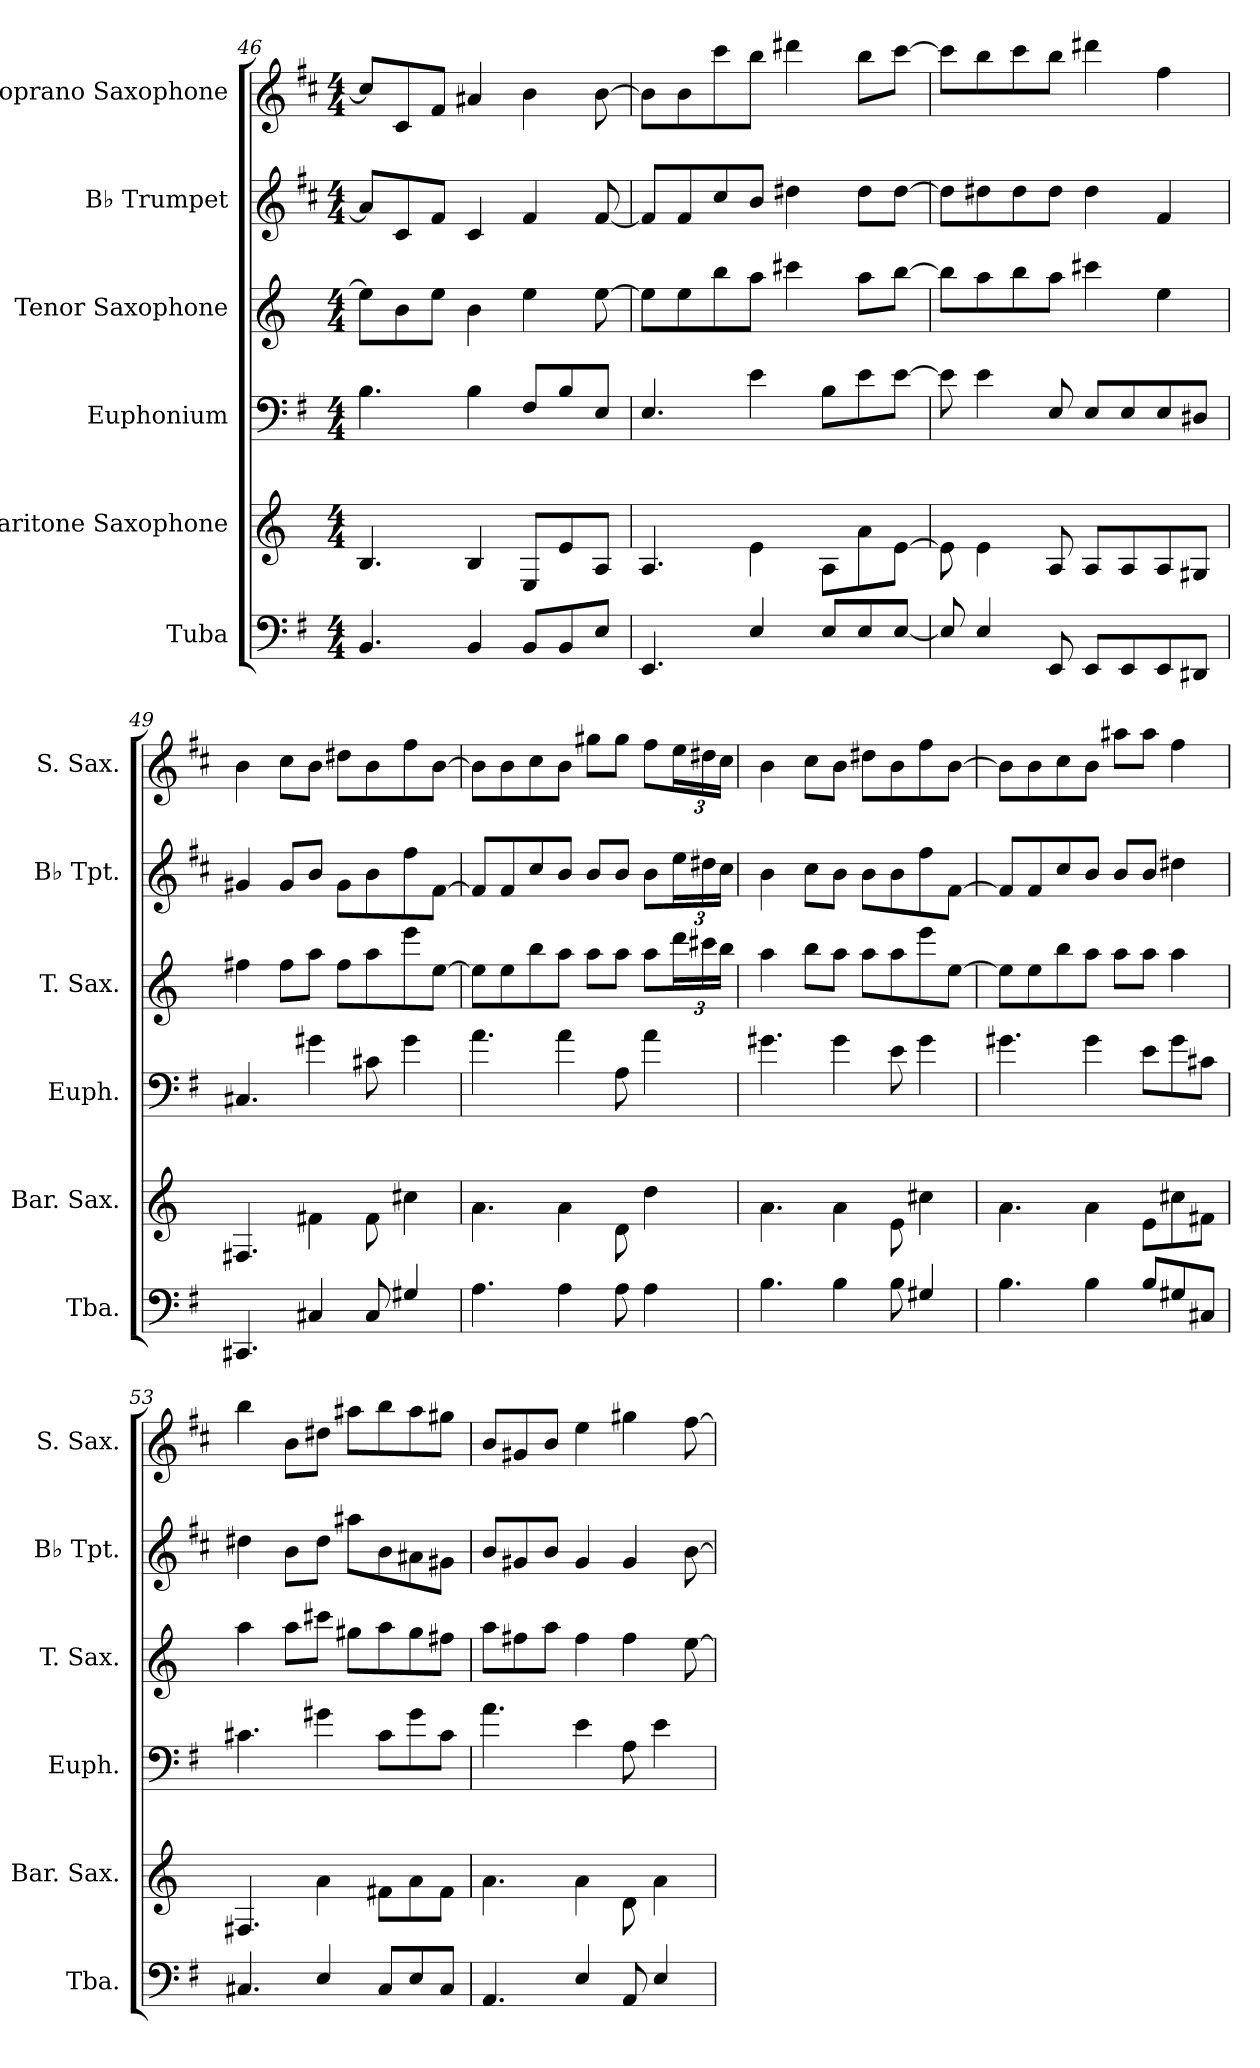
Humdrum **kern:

**kern	**kern	**kern	**kern	**kern	**kern
*part6	*part5	*part4	*part3	*part2	*part1
*staff6	*staff5	*staff4	*staff3	*staff2	*staff1
*I"Tuba	*I"Baritone Saxophone	*I"Euphonium	*I"Tenor Saxophone	*I"B♭ Trumpet	*I"Soprano Saxophone
*I'Tba.	*I'Bar. Sax.	*I'Euph.	*I'T. Sax.	*I'B♭ Tpt.	*I'S. Sax.
*clefF4	*clefG2	*clefF4	*clefG2	*clefG2	*clefG2
*ITrd4c7	*ITrd12c21	*ITrd4c7	*ITrd8c14	*ITrd1c2	*ITrd1c2
*k[]	*k[]	*k[]	*k[]	*k[]	*k[]
*M4/4	*M4/4	*M4/4	*M4/4	*M4/4	*M4/4
=46	=46	=46	=46	=46	=46
4.EE/	4.BB/	4.E\	8e\L]	8g#/L]	8b/L]
.	.	.	8B\	8B/	8B/
.	.	.	8e\J	8e/J	8e/J
4EE/	4BB/	4E\	4B\	4B/	4g#X/
8EE/L	8EE/L	8BB/L	4e\	4e/	4a\
8EE/	8E/	8E/	.	.	.
8AA/J	8AA/J	8AA/J	[8e\	[8e/	[8a\
!!LO:LB:g=z
=47	=47	=47	=47	=47	=47
4.AAA/	4.AA/	4.AA/	8e\L]	8e/L]	8a\L]
.	.	.	8e\	8e/	8a\
.	.	.	8b\	8b/	8bb\
4AA/	4E\	4A\	8a\J	8a/J	8aa\J
.	.	.	4cc#X\	4cc#X\	4ccc#X\
8AA/L	8AA\L	8E\L	.	.	.
8AA/	8A\	8A\	8a\L	8cc#\L	8aa\L
[8AA/J	[8E\J	[8A\J	[8b\J	[8cc#\J	[8bb\J
=48	=48	=48	=48	=48	=48
8AA/]	8E\]	8A\]	8b\L]	8cc#\L]	8bb\L]
4AA/	4E\	4A\	8a\	8cc#X\	8aa\
.	.	.	8b\	8cc#\	8bb\
8AAA/	8AA/	8AA/	8a\J	8cc#\J	8aa\J
8AAA/L	8AA/L	8AA/L	4cc#X\	4cc#\	4ccc#X\
8AAA/	8AA/	8AA/	.	.	.
8AAA/	8AA/	8AA/	4e\	4e/	4ee\
8GGG#X/J	8GG#X/J	8GG#X/J	.	.	.
=49	=49	=49	=49	=49	=49
4.FFF#X/	4.FF#X/	4.FF#X/	4f#X\	4f#X/	4a\
.	.	.	8f#\L	8f#/L	8b\L
4FF#X/	4F#X\	4c#X\	8a\J	8a/J	8a\J
.	.	.	8f#\L	8f#\L	8cc#X\L
8FF#/	8F#\	8F#X\	8a\	8a\	8a\
4C#X/	4c#X\	4c#\	8ee\	8ee\	8ee\
.	.	.	[8e\J	[8e\J	[8a\J
!!LO:PB:g=z
=50	=50	=50	=50	=50	=50
4.D\	4.A\	4.d\	8e\L]	8e/L]	8a\L]
.	.	.	8e\	8e/	8a\
.	.	.	8b\	8b/	8b\
4D\	4A\	4d\	8a\J	8a/J	8a\J
.	.	.	8a\L	8a/L	8ff#X\L
8D\	8D\	8D\	8a\J	8a/J	8ff#\J
4D\	4d\	4d\	8a\L	8a\L	8ee\L
*	*	*	*Xbrackettup	*Xbrackettup	*Xbrackettup
.	.	.	24dd\L	24dd\L	24dd\L
.	.	.	24cc#X\	24cc#X\	24cc#X\
.	.	.	24b\JJ	24b\JJ	24b\JJ
=51	=51	=51	=51	=51	=51
4.E\	4.A\	4.c#X\	4a\	4a\	4a\
.	.	.	8b\L	8b\L	8b\L
4E\	4A\	4c#\	8a\J	8a\J	8a\J
.	.	.	8a\L	8a\L	8cc#X\L
8E\	8E\	8A\	8a\	8a\	8a\
4C#X/	4c#X\	4c#\	8ee\	8ee\	8ee\
.	.	.	[8e\J	[8e\J	[8a\J
=52	=52	=52	=52	=52	=52
4.E\	4.A\	4.c#X\	8e\L]	8e/L]	8a\L]
.	.	.	8e\	8e/	8a\
.	.	.	8b\	8b/	8b\
4E\	4A\	4c#\	8a\J	8a/J	8a\J
.	.	.	8a\L	8a/L	8gg#X\L
8E/L	8E\L	8A\L	8a\J	8a/J	8gg#\J
8C#X/	8c#X\	8c#\	4a\	4cc#X\	4ee\
8FF#X/J	8F#X\J	8F#X\J	.	.	.
!!LO:LB:g=z
=53	=53	=53	=53	=53	=53
4.FF#X/	4.FF#X/	4.F#X\	4a\	4cc#X\	4aa\
.	.	.	8a\L	8a\L	8a\L
4AA/	4A\	4c#X\	8cc#X\J	8cc#\J	8cc#X\J
.	.	.	8g#X\L	8gg#X\L	8gg#X\L
8FF#/L	8F#X\L	8F#\L	8a\	8a\	8aa\
8AA/	8A\	8c#\	8g#\	8g#X\	8gg#\
8FF#/J	8F#\J	8F#\J	8f#X\J	8f#X\J	8ff#X\J
=54	=54	=54	=54	=54	=54
4.DD/	4.A\	4.d\	8a\L	8a/L	8a/L
.	.	.	8f#X\	8f#X/	8f#X/
.	.	.	8a\J	8a/J	8a/J
4AA/	4A\	4A\	4f#\	4f#/	4dd\
8DD/	8D\	8D\	4f#\	4f#/	4ff#X\
4AA/	4A\	4A\	.	.	.
.	.	.	[8e\	[8a\	[8ee\
=	=	=	=	=	=
*-	*-	*-	*-	*-	*-
